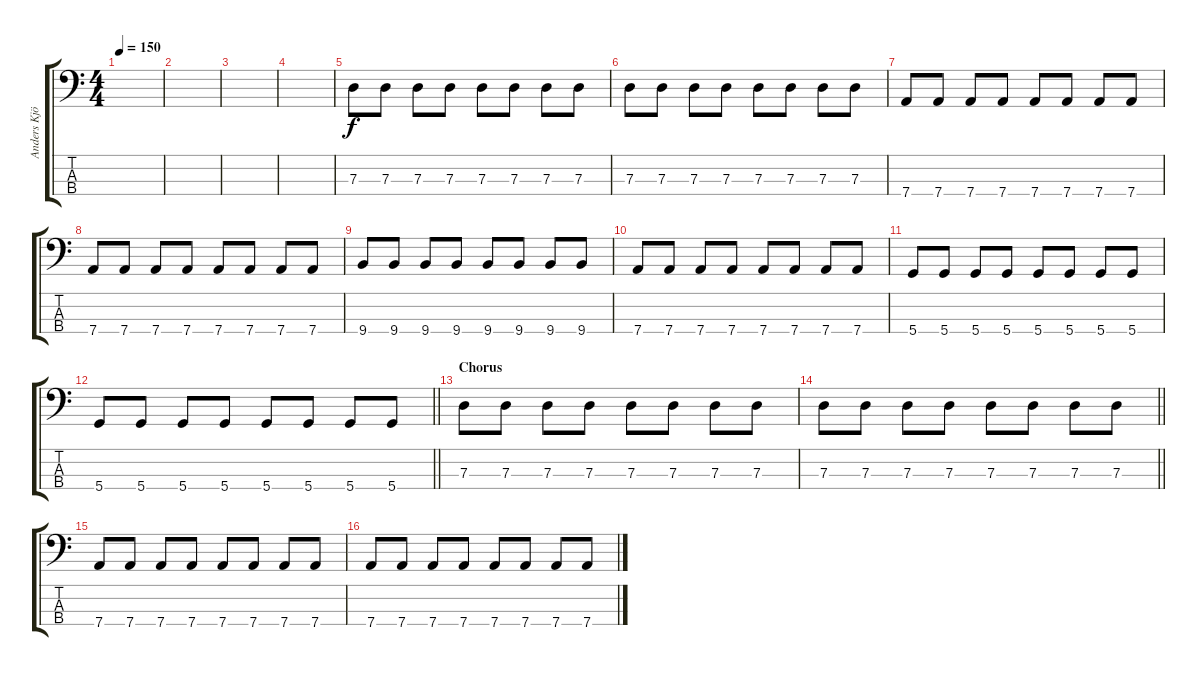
\track ("Anders Kjölholm" "Anders Kjö") {instrument electricbassfinger}
\staff {score tabs}
\tuning (F2 C2 G1 D1) {hide}
\ts (4 4)
\tempo 150
\clef f4
\ks c
|
|
|
|
7.3.8 7.3.8 7.3.8 7.3.8 7.3.8 7.3.8 7.3.8 7.3.8 |
7.3.8 7.3.8 7.3.8 7.3.8 7.3.8 7.3.8 7.3.8 7.3.8 |
7.4.8 7.4.8 7.4.8 7.4.8 7.4.8 7.4.8 7.4.8 7.4.8 |
7.4.8 7.4.8 7.4.8 7.4.8 7.4.8 7.4.8 7.4.8 7.4.8 |
9.4.8 9.4.8 9.4.8 9.4.8 9.4.8 9.4.8 9.4.8 9.4.8 |
7.4.8 7.4.8 7.4.8 7.4.8 7.4.8 7.4.8 7.4.8 7.4.8 |
5.4.8 5.4.8 5.4.8 5.4.8 5.4.8 5.4.8 5.4.8 5.4.8 |
\barLineRight lightlight
5.4.8 5.4.8 5.4.8 5.4.8 5.4.8 5.4.8 5.4.8 5.4.8 |
\section ("" "Chorus")
7.3.8 7.3.8 7.3.8 7.3.8 7.3.8 7.3.8 7.3.8 7.3.8 |
\barLineRight lightlight
7.3.8 7.3.8 7.3.8 7.3.8 7.3.8 7.3.8 7.3.8 7.3.8 |
\section ("" "")
7.4.8 7.4.8 7.4.8 7.4.8 7.4.8 7.4.8 7.4.8 7.4.8 |
7.4.8 7.4.8 7.4.8 7.4.8 7.4.8 7.4.8 7.4.8 7.4.8
